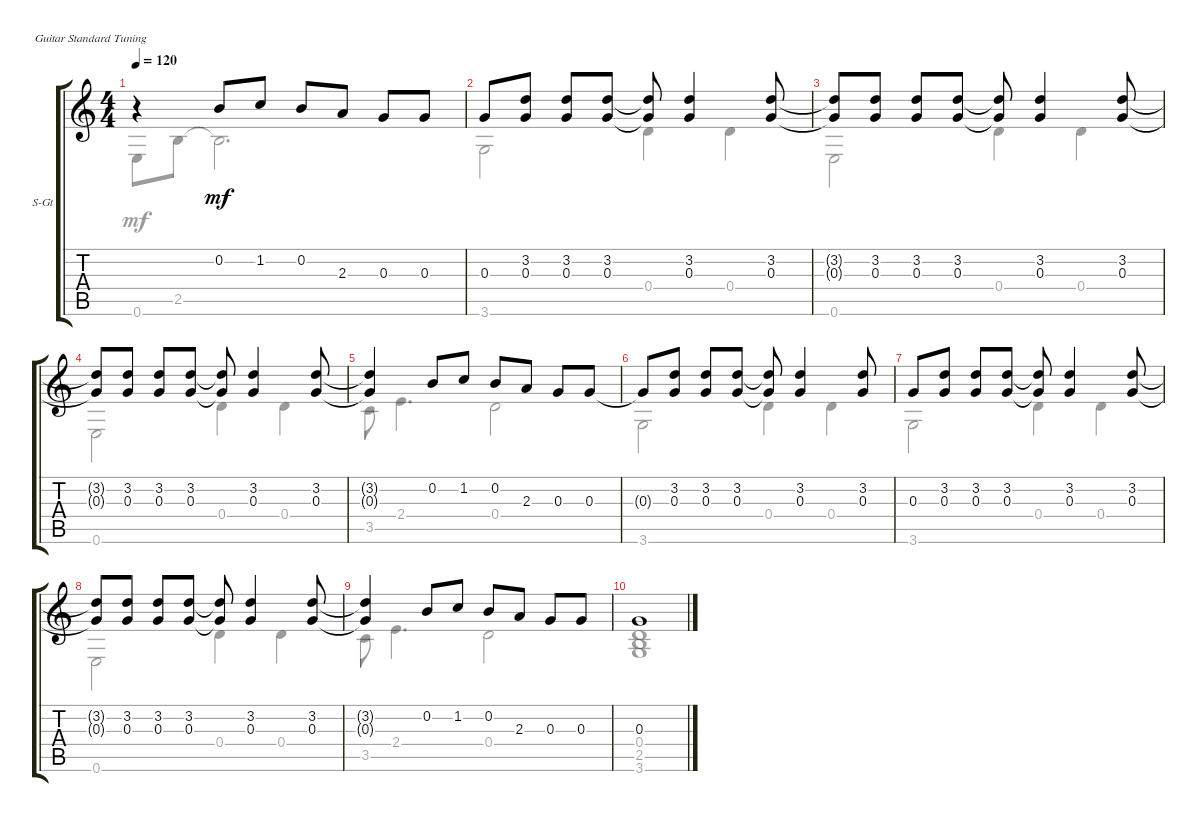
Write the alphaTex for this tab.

\defaultSystemsLayout 4
\bracketExtendMode groupsimilarinstruments
\firstSystemTrackNameOrientation horizontal
\otherSystemsTrackNameOrientation horizontal
\track ("Steel Guitar" "S-Gt") {instrument acousticguitarsteel}
\staff {score tabs}
\tuning (E4 B3 G3 D3 A2 E2)
\voice
\ts (4 4)
\tempo 120
\clef g2
\ks c
r.4{dy mf} 0.2.8 1.2.8 0.2.8 2.3.8 0.3.8 0.3.8 |
0.3.8 (0.3 3.2).8 (3.2 0.3).8 (0.3 3.2).8 (3.2{t} 0.3{t}).8 (0.3 3.2).4 (3.2 0.3).8 |
(0.3{t} 3.2{t}).8 (3.2 0.3).8 (0.3 3.2).8 (3.2 0.3).8 (0.3{t} 3.2{t}).8 (3.2 0.3).4 (0.3 3.2).8 |
(3.2{t} 0.3{t}).8 (0.3 3.2).8 (3.2 0.3).8 (0.3 3.2).8 (3.2{t} 0.3{t}).8 (0.3 3.2).4 (3.2 0.3).8 |
(0.3{t} 3.2{t}).4 0.2.8 1.2.8 0.2.8 2.3.8 0.3.8 0.3.8 |
0.3{t}.8 (0.3 3.2).8 (3.2 0.3).8 (0.3 3.2).8 (3.2{t} 0.3{t}).8 (0.3 3.2).4 (3.2 0.3).8 |
0.3.8 (0.3 3.2).8 (3.2 0.3).8 (0.3 3.2).8 (3.2{t} 0.3{t}).8 (0.3 3.2).4 (3.2 0.3).8 |
(3.2{t} 0.3{t}).8 (3.2 0.3).8 (0.3 3.2).8 (3.2 0.3).8 (3.2{t} 0.3{t}).8 (3.2 0.3).4 (3.2 0.3).8 |
(3.2{t} 0.3{t}).4 0.2.8 1.2.8 0.2.8 2.3.8 0.3.8 0.3.8 |
0.3.1
\voice
\clef g2
\ottava regular
\simile none
\ks c
0.6.8{dy mf} 2.5.8 2.5{t}.2{d} |
3.6.2 0.4.4 0.4.4 |
0.6.2 0.4.4 0.4.4 |
0.6.2 0.4.4 0.4.4 |
3.5.8 2.4.4{d} 0.4.2 |
3.6.2 0.4.4 0.4.4 |
3.6.2 0.4.4 0.4.4 |
0.6.2 0.4.4 0.4.4 |
3.5.8 2.4.4{d} 0.4.2 |
(0.4 2.5 3.6).1
